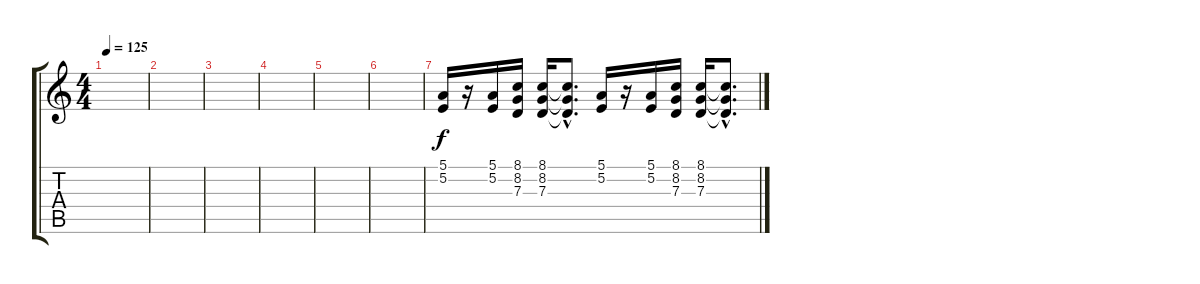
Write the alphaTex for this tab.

\track "" {instrument churchorgan}
\staff {score tabs}
\tuning (E4 B3 G3 D3 A2 E2) {hide}
\ts (4 4)
\tempo 125
\clef g2
\ks c
|
|
|
|
|
|
(5.1 5.2).16 r.16 (5.1 5.2).16 (8.1 8.2 7.3).16 (8.1 8.2 7.3).16 (8.1{hac t} 8.2{hac t} 7.3{hac t}).8{d} (5.1 5.2).16 r.16 (5.1 5.2).16 (8.1 8.2 7.3).16 (8.1 8.2 7.3).16 (8.1{hac t} 8.2{hac t} 7.3{hac t}).8{d}
